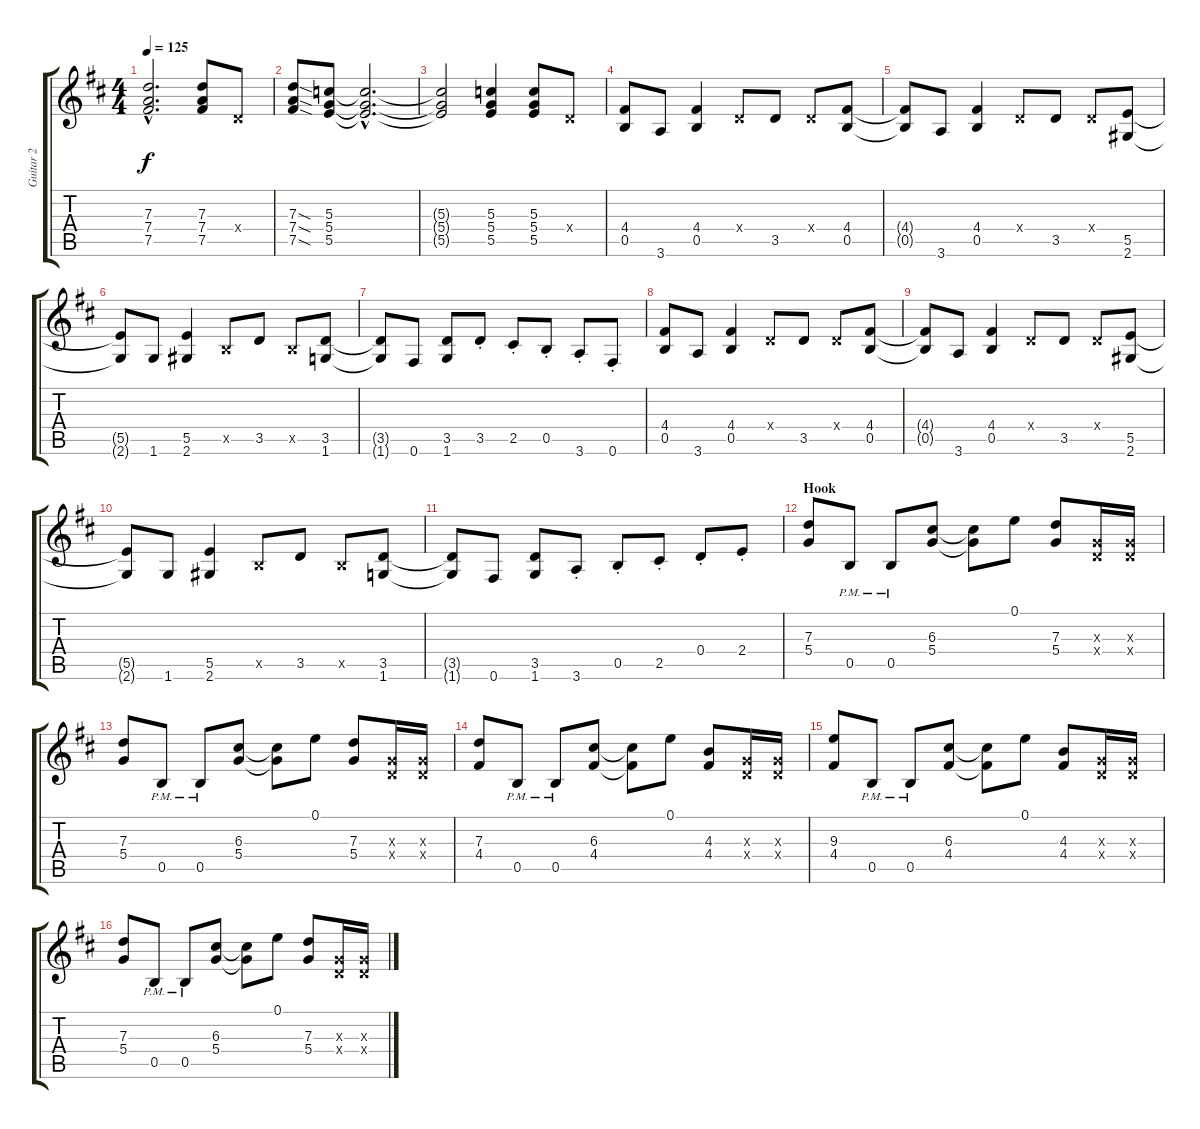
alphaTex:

\track ("Guitar 2" "Guitar 2") {instrument distortionguitar}
\staff {score tabs}
\tuning (E4 B3 G3 D3 B2 Gb2) {hide}
\ts (4 4)
\tempo 125
\clef g2
\ks bminor
(7.3{hac t} 7.4{hac t} 7.5{hac t}).2{d dy f} (7.3 7.4 7.5).8 0.4{x}.8 |
(7.3{sod} 7.4{sod} 7.5{sod}).8 (5.3 5.4 5.5).8 (5.3{hac t} 5.4{hac t} 5.5{hac t}).2{d} |
(5.3{t} 5.4{t} 5.5{t}).2 (5.3 5.4 5.5).4 (5.3 5.4 5.5).8 0.4{x}.8 |
(4.4 0.5).8 3.6.8 (4.4 0.5).4 0.4{x}.8 3.5.8 0.4{x}.8 (4.4 0.5).8 |
(4.4{t} 0.5{t}).8 3.6.8 (4.4 0.5).4 0.4{x}.8 3.5.8 0.4{x}.8 (5.5 2.6).8 |
(5.5{t} 2.6{t}).8 1.6.8 (5.5 2.6).4 0.5{x}.8 3.5.8 0.5{x}.8 (3.5 1.6).8 |
(3.5{t} 1.6{t}).8 0.6.8 (3.5 1.6).8 3.5{st}.8 2.5{st}.8 0.5{st}.8 3.6{st}.8 0.6{st}.8 |
(4.4 0.5).8 3.6.8 (4.4 0.5).4 0.4{x}.8 3.5.8 0.4{x}.8 (4.4 0.5).8 |
(4.4{t} 0.5{t}).8 3.6.8 (4.4 0.5).4 0.4{x}.8 3.5.8 0.4{x}.8 (5.5 2.6).8 |
(5.5{t} 2.6{t}).8 1.6.8 (5.5 2.6).4 0.5{x}.8 3.5.8 0.5{x}.8 (3.5 1.6).8 |
(3.5{t} 1.6{t}).8 0.6.8 (3.5 1.6).8 3.6{st}.8 0.5{st}.8 2.5{st}.8 0.4{st}.8 2.4{st}.8 |
\section ("" "Hook")
(7.3 5.4).8 0.5{pm}.8 0.5{pm}.8 (6.3 5.4).8 (6.3{t} 5.4{t}).8 0.1.8 (7.3 5.4).8 (0.3{x} 0.4{x}).16 (0.3{x} 0.4{x}).16 |
(7.3 5.4).8 0.5{pm}.8 0.5{pm}.8 (6.3 5.4).8 (6.3{t} 5.4{t}).8 0.1.8 (7.3 5.4).8 (0.3{x} 0.4{x}).16 (0.3{x} 0.4{x}).16 |
(7.3 4.4).8 0.5{pm}.8 0.5{pm}.8 (6.3 4.4).8 (6.3{t} 4.4{t}).8 0.1.8 (4.3 4.4).8 (0.3{x} 0.4{x}).16 (0.3{x} 0.4{x}).16 |
(9.3 4.4).8 0.5{pm}.8 0.5{pm}.8 (6.3 4.4).8 (6.3{t} 4.4{t}).8 0.1.8 (4.3 4.4).8 (0.3{x} 0.4{x}).16 (0.3{x} 0.4{x}).16 |
(7.3 5.4).8 0.5{pm}.8 0.5{pm}.8 (6.3 5.4).8 (6.3{t} 5.4{t}).8 0.1.8 (7.3 5.4).8 (0.3{x} 0.4{x}).16 (0.3{x} 0.4{x}).16
